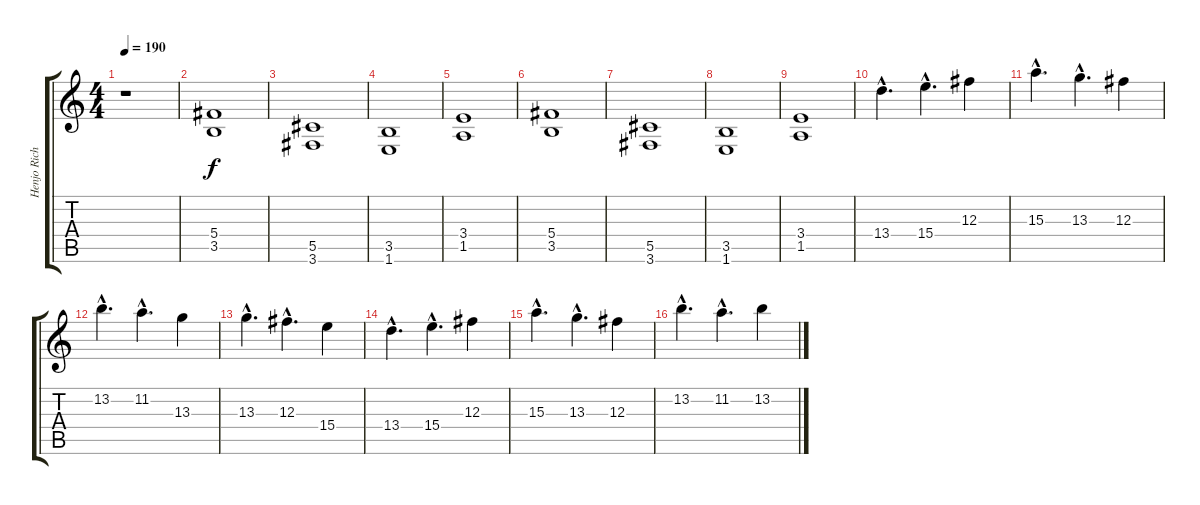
\track ("Henjo Richter" "Henjo Rich") {instrument distortionguitar}
\staff {score tabs}
\tuning (Eb4 Bb3 Gb3 Db3 Ab2 Eb2) {hide}
\ts (4 4)
\tempo 190
\clef g2
\ks c
r.1{dy f instrument distortionguitar} |
(5.4 3.5).1{volume 13} |
(5.5 3.6).1{volume 13} |
(3.5 1.6).1{volume 13} |
(3.4 1.5).1{volume 13} |
(5.4 3.5).1{volume 13} |
(5.5 3.6).1 |
(3.5 1.6).1 |
(3.4 1.5).1 |
13.4{hac}.4{d volume 16 balance 5} 15.4{hac}.4{d} 12.3.4 |
15.3{hac}.4{d} 13.3{hac}.4{d} 12.3.4 |
13.2{hac}.4{d} 11.2{hac}.4{d} 13.3.4 |
13.3{hac}.4{d} 12.3{hac}.4{d} 15.4.4 |
13.4{hac}.4{d} 15.4{hac}.4{d} 12.3.4 |
15.3{hac}.4{d} 13.3{hac}.4{d} 12.3.4 |
13.2{hac}.4{d} 11.2{hac}.4{d} 13.2.4
